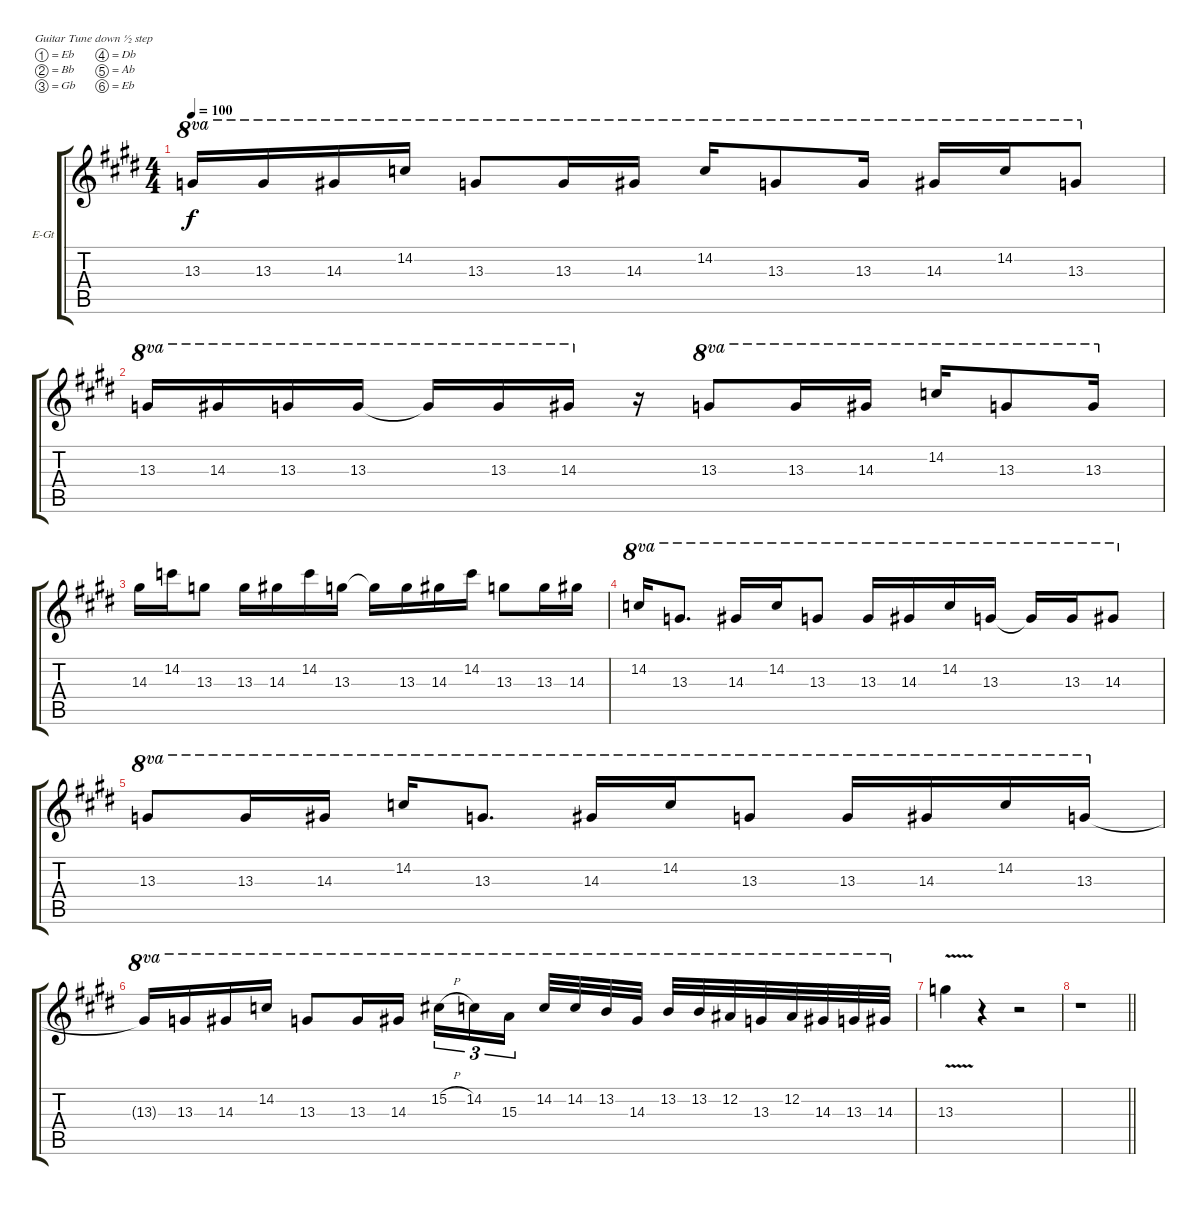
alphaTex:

\bracketExtendMode groupsimilarinstruments
\firstSystemTrackNameOrientation horizontal
\otherSystemsTrackNameOrientation horizontal
\track ("Untitled" "E-Gt") {instrument overdrivenguitar}
\staff {score tabs}
\tuning (Eb4 Bb3 Gb3 Db3 Ab2 Eb2)
\ts (4 4)
\tempo 100
\clef g2
\ks e
13.3{t}.16{ot 8va dy f} 13.3.16{ot 8va} 14.3.16{ot 8va} 14.2.16{ot 8va} 13.3.8{ot 8va} 13.3.16{ot 8va} 14.3.16{ot 8va} 14.2.16{ot 8va} 13.3.8{ot 8va} 13.3.16{ot 8va} 14.3.16{ot 8va} 14.2.16{ot 8va} 13.3.8{ot 8va} |
\ks c#minor
13.3.16{ot 8va} 14.3.16{ot 8va} 13.3.16{ot 8va} 13.3.16{ot 8va} 13.3{t}.16{ot 8va} 13.3.16{ot 8va} 14.3.16{ot 8va} r.16 13.3.8{ot 8va} 13.3.16{ot 8va} 14.3.16{ot 8va} 14.2.16{ot 8va} 13.3.8{ot 8va} 13.3.16{ot 8va} |
14.3.16 14.2.16 13.3.8 13.3.16 14.3.16 14.2.16 13.3.16 13.3{t}.16 13.3.16 14.3.16 14.2.16 13.3.8 13.3.16 14.3.16 |
\ks e
14.2.16{ot 8va} 13.3.8{d ot 8va} 14.3.16{ot 8va} 14.2.16{ot 8va} 13.3.8{ot 8va} 13.3.16{ot 8va} 14.3.16{ot 8va} 14.2.16{ot 8va} 13.3.16{ot 8va} 13.3{t}.16{ot 8va} 13.3.16{ot 8va} 14.3.8{ot 8va} |
\ks c#minor
13.3.8{ot 8va} 13.3.16{ot 8va} 14.3.16{ot 8va} 14.2.16{ot 8va} 13.3.8{d ot 8va} 14.3.16{ot 8va} 14.2.16{ot 8va} 13.3.8{ot 8va} 13.3.16{ot 8va} 14.3.16{ot 8va} 14.2.16{ot 8va} 13.3.16{ot 8va} |
13.3{t}.16{ot 8va} 13.3.16{ot 8va} 14.3.16{ot 8va} 14.2.16{ot 8va} 13.3.8{ot 8va} 13.3.16{ot 8va} 14.3.16{ot 8va} 15.2{h}.16{tu (3 2) ot 8va} 14.2.16{tu (3 2) ot 8va} 15.3.16{tu (3 2) ot 8va} 14.2.32{ot 8va} 14.2.32{ot 8va} 13.2.32{ot 8va} 14.3.32{ot 8va} 13.2.32{ot 8va} 13.2.32{ot 8va} 12.2.32{ot 8va} 13.3.32{ot 8va} 12.2.32{ot 8va} 14.3.32{ot 8va} 13.3.32{ot 8va} 14.3.32{ot 8va} |
\ks e
13.3{v}.4 r.4 r.2 |
\barLineRight lightlight
\ks c#minor
r.1
